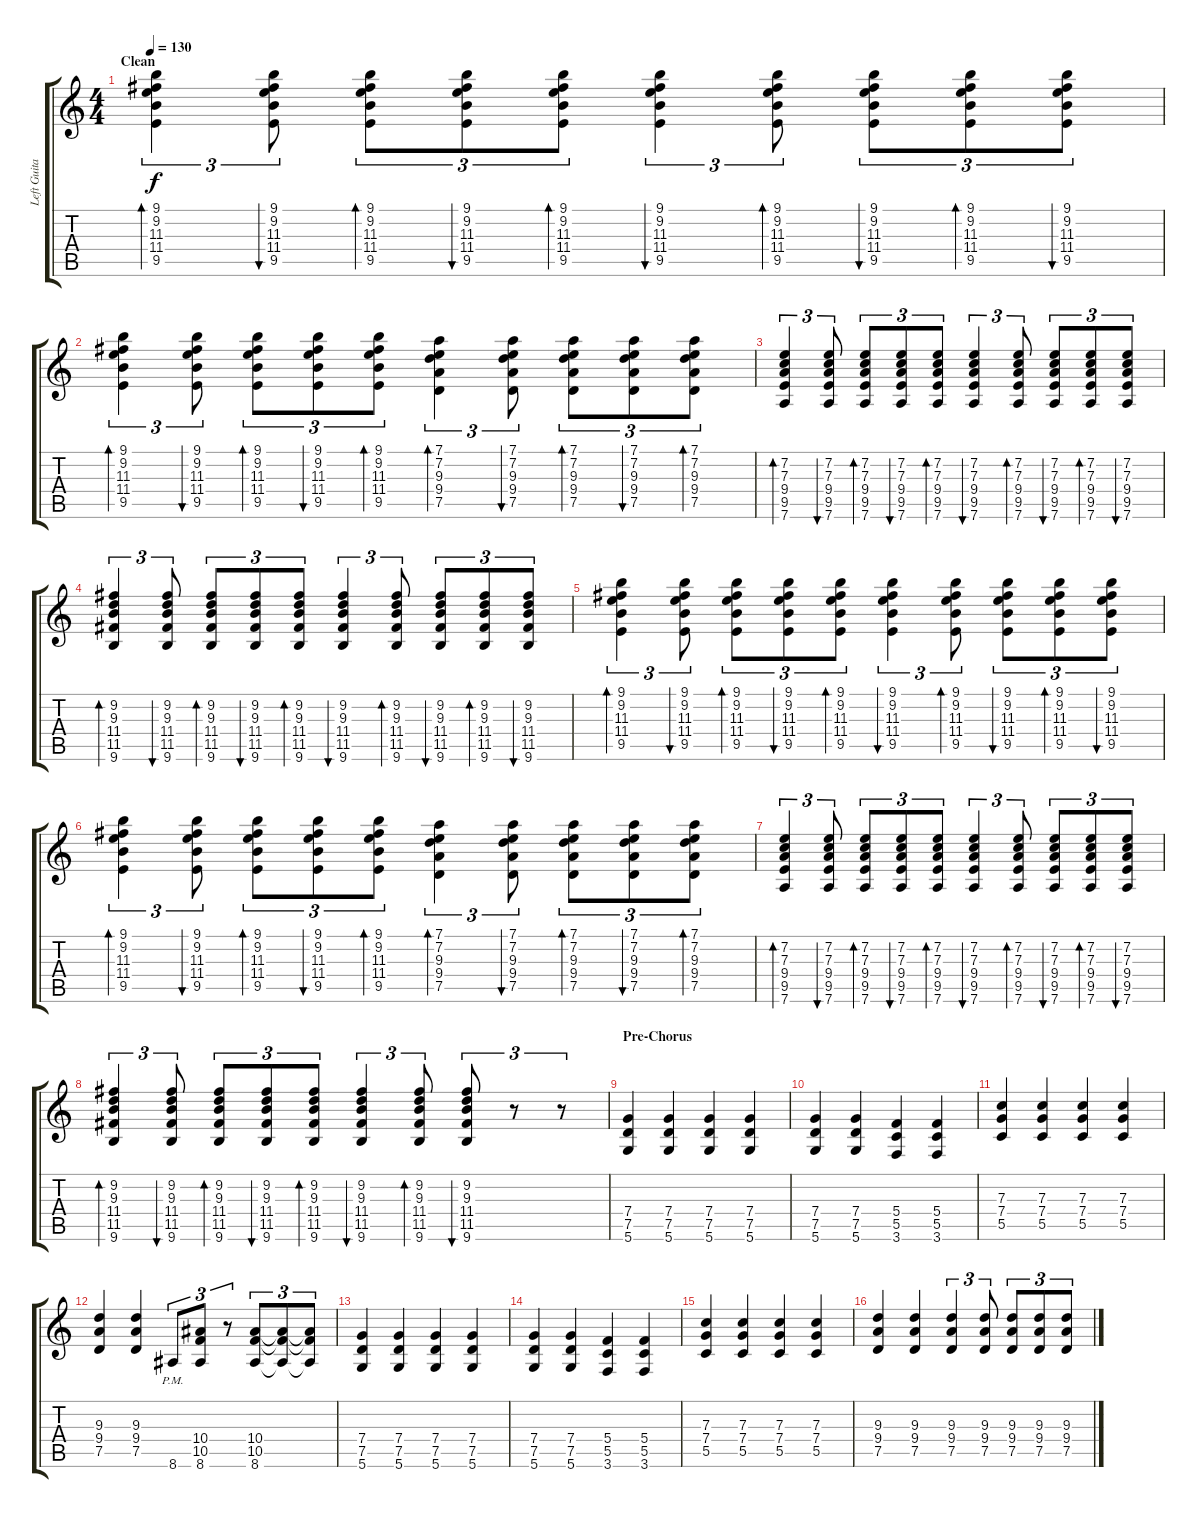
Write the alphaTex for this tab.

\track ("Left Guitar" "Left Guita") {instrument distortionguitar}
\staff {score tabs}
\tuning (D4 A3 F3 C3 G2 D2) {hide}
\ts (4 4)
\section ("" "Clean")
\tempo 130
\clef g2
\ks c
(9.1 9.2 11.3 11.4 9.5).4{tu (3 2) bd 60 dy f volume 6 instrument acousticguitarsteel} (9.1 9.2 11.3 11.4 9.5).8{tu (3 2) bu 60} (9.1 9.2 11.3 11.4 9.5).8{tu (3 2) bd 60} (9.1 9.2 11.3 11.4 9.5).8{tu (3 2) bu 60} (9.1 9.2 11.3 11.4 9.5).8{tu (3 2) bd 60} (9.1 9.2 11.3 11.4 9.5).4{tu (3 2) bu 60} (9.1 9.2 11.3 11.4 9.5).8{tu (3 2) bd 60} (9.1 9.2 11.3 11.4 9.5).8{tu (3 2) bu 60} (9.1 9.2 11.3 11.4 9.5).8{tu (3 2) bd 60} (9.1 9.2 11.3 11.4 9.5).8{tu (3 2) bu 60} |
(9.1 9.2 11.3 11.4 9.5).4{tu (3 2) bd 60} (9.1 9.2 11.3 11.4 9.5).8{tu (3 2) bu 60} (9.1 9.2 11.3 11.4 9.5).8{tu (3 2) bd 60} (9.1 9.2 11.3 11.4 9.5).8{tu (3 2) bu 60} (9.1 9.2 11.3 11.4 9.5).8{tu (3 2) bd 60} (7.1 7.2 9.3 9.4 7.5).4{tu (3 2) bd 60} (7.1 7.2 9.3 9.4 7.5).8{tu (3 2) bu 60} (7.1 7.2 9.3 9.4 7.5).8{tu (3 2) bd 60} (7.1 7.2 9.3 9.4 7.5).8{tu (3 2) bu 60} (7.1 7.2 9.3 9.4 7.5).8{tu (3 2) bd 60} |
(7.2 7.3 9.4 9.5 7.6).4{tu (3 2) bd 60} (7.2 7.3 9.4 9.5 7.6).8{tu (3 2) bu 60} (7.2 7.3 9.4 9.5 7.6).8{tu (3 2) bd 60} (7.2 7.3 9.4 9.5 7.6).8{tu (3 2) bu 60} (7.2 7.3 9.4 9.5 7.6).8{tu (3 2) bd 60} (7.2 7.3 9.4 9.5 7.6).4{tu (3 2) bu 60} (7.2 7.3 9.4 9.5 7.6).8{tu (3 2) bd 60} (7.2 7.3 9.4 9.5 7.6).8{tu (3 2) bu 60} (7.2 7.3 9.4 9.5 7.6).8{tu (3 2) bd 60} (7.2 7.3 9.4 9.5 7.6).8{tu (3 2) bu 60} |
(9.2 9.3 11.4 11.5 9.6).4{tu (3 2) bd 60} (9.2 9.3 11.4 11.5 9.6).8{tu (3 2) bu 60} (9.2 9.3 11.4 11.5 9.6).8{tu (3 2) bd 60} (9.2 9.3 11.4 11.5 9.6).8{tu (3 2) bu 60} (9.2 9.3 11.4 11.5 9.6).8{tu (3 2) bd 60} (9.2 9.3 11.4 11.5 9.6).4{tu (3 2) bu 60} (9.2 9.3 11.4 11.5 9.6).8{tu (3 2) bd 60} (9.2 9.3 11.4 11.5 9.6).8{tu (3 2) bu 60} (9.2 9.3 11.4 11.5 9.6).8{tu (3 2) bd 60} (9.2 9.3 11.4 11.5 9.6).8{tu (3 2) bu 60} |
(9.1 9.2 11.3 11.4 9.5).4{tu (3 2) bd 60} (9.1 9.2 11.3 11.4 9.5).8{tu (3 2) bu 60} (9.1 9.2 11.3 11.4 9.5).8{tu (3 2) bd 60} (9.1 9.2 11.3 11.4 9.5).8{tu (3 2) bu 60} (9.1 9.2 11.3 11.4 9.5).8{tu (3 2) bd 60} (9.1 9.2 11.3 11.4 9.5).4{tu (3 2) bu 60} (9.1 9.2 11.3 11.4 9.5).8{tu (3 2) bd 60} (9.1 9.2 11.3 11.4 9.5).8{tu (3 2) bu 60} (9.1 9.2 11.3 11.4 9.5).8{tu (3 2) bd 60} (9.1 9.2 11.3 11.4 9.5).8{tu (3 2) bu 60} |
(9.1 9.2 11.3 11.4 9.5).4{tu (3 2) bd 60} (9.1 9.2 11.3 11.4 9.5).8{tu (3 2) bu 60} (9.1 9.2 11.3 11.4 9.5).8{tu (3 2) bd 60} (9.1 9.2 11.3 11.4 9.5).8{tu (3 2) bu 60} (9.1 9.2 11.3 11.4 9.5).8{tu (3 2) bd 60} (7.1 7.2 9.3 9.4 7.5).4{tu (3 2) bd 60} (7.1 7.2 9.3 9.4 7.5).8{tu (3 2) bu 60} (7.1 7.2 9.3 9.4 7.5).8{tu (3 2) bd 60} (7.1 7.2 9.3 9.4 7.5).8{tu (3 2) bu 60} (7.1 7.2 9.3 9.4 7.5).8{tu (3 2) bd 60} |
(7.2 7.3 9.4 9.5 7.6).4{tu (3 2) bd 60} (7.2 7.3 9.4 9.5 7.6).8{tu (3 2) bu 60} (7.2 7.3 9.4 9.5 7.6).8{tu (3 2) bd 60} (7.2 7.3 9.4 9.5 7.6).8{tu (3 2) bu 60} (7.2 7.3 9.4 9.5 7.6).8{tu (3 2) bd 60} (7.2 7.3 9.4 9.5 7.6).4{tu (3 2) bu 60} (7.2 7.3 9.4 9.5 7.6).8{tu (3 2) bd 60} (7.2 7.3 9.4 9.5 7.6).8{tu (3 2) bu 60} (7.2 7.3 9.4 9.5 7.6).8{tu (3 2) bd 60} (7.2 7.3 9.4 9.5 7.6).8{tu (3 2) bu 60} |
(9.2 9.3 11.4 11.5 9.6).4{tu (3 2) bd 60} (9.2 9.3 11.4 11.5 9.6).8{tu (3 2) bu 60} (9.2 9.3 11.4 11.5 9.6).8{tu (3 2) bd 60} (9.2 9.3 11.4 11.5 9.6).8{tu (3 2) bu 60} (9.2 9.3 11.4 11.5 9.6).8{tu (3 2) bd 60} (9.2 9.3 11.4 11.5 9.6).4{tu (3 2) bu 60} (9.2 9.3 11.4 11.5 9.6).8{tu (3 2) bd 60} (9.2 9.3 11.4 11.5 9.6).8{tu (3 2) bu 60} r.8{tu (3 2)} r.8{tu (3 2)} |
\section ("" "Pre-Chorus")
(7.4 7.5 5.6).4{volume 14 instrument distortionguitar} (7.4 7.5 5.6).4 (7.4 7.5 5.6).4 (7.4 7.5 5.6).4 |
(7.4 7.5 5.6).4 (7.4 7.5 5.6).4 (5.4 5.5 3.6).4 (5.4 5.5 3.6).4 |
(7.3 7.4 5.5).4 (7.3 7.4 5.5).4 (7.3 7.4 5.5).4 (7.3 7.4 5.5).4 |
(9.3 9.4 7.5).4 (9.3 9.4 7.5).4 8.6{pm}.8{tu (3 2)} (10.4 10.5 8.6).8{tu (3 2)} r.8{tu (3 2)} (10.4 10.5 8.6).8{tu (3 2)} (10.4{t} 10.5{t} 8.6{t}).8{tu (3 2)} (10.4{t} 10.5{t} 8.6{t}).8{tu (3 2)} |
(7.4 7.5 5.6).4 (7.4 7.5 5.6).4 (7.4 7.5 5.6).4 (7.4 7.5 5.6).4 |
(7.4 7.5 5.6).4 (7.4 7.5 5.6).4 (5.4 5.5 3.6).4 (5.4 5.5 3.6).4 |
(7.3 7.4 5.5).4 (7.3 7.4 5.5).4 (7.3 7.4 5.5).4 (7.3 7.4 5.5).4 |
(9.3 9.4 7.5).4 (9.3 9.4 7.5).4 (9.3 9.4 7.5).4{tu (3 2)} (9.3 9.4 7.5).8{tu (3 2)} (9.3 9.4 7.5).8{tu (3 2)} (9.3 9.4 7.5).8{tu (3 2)} (9.3 9.4 7.5).8{tu (3 2)}
